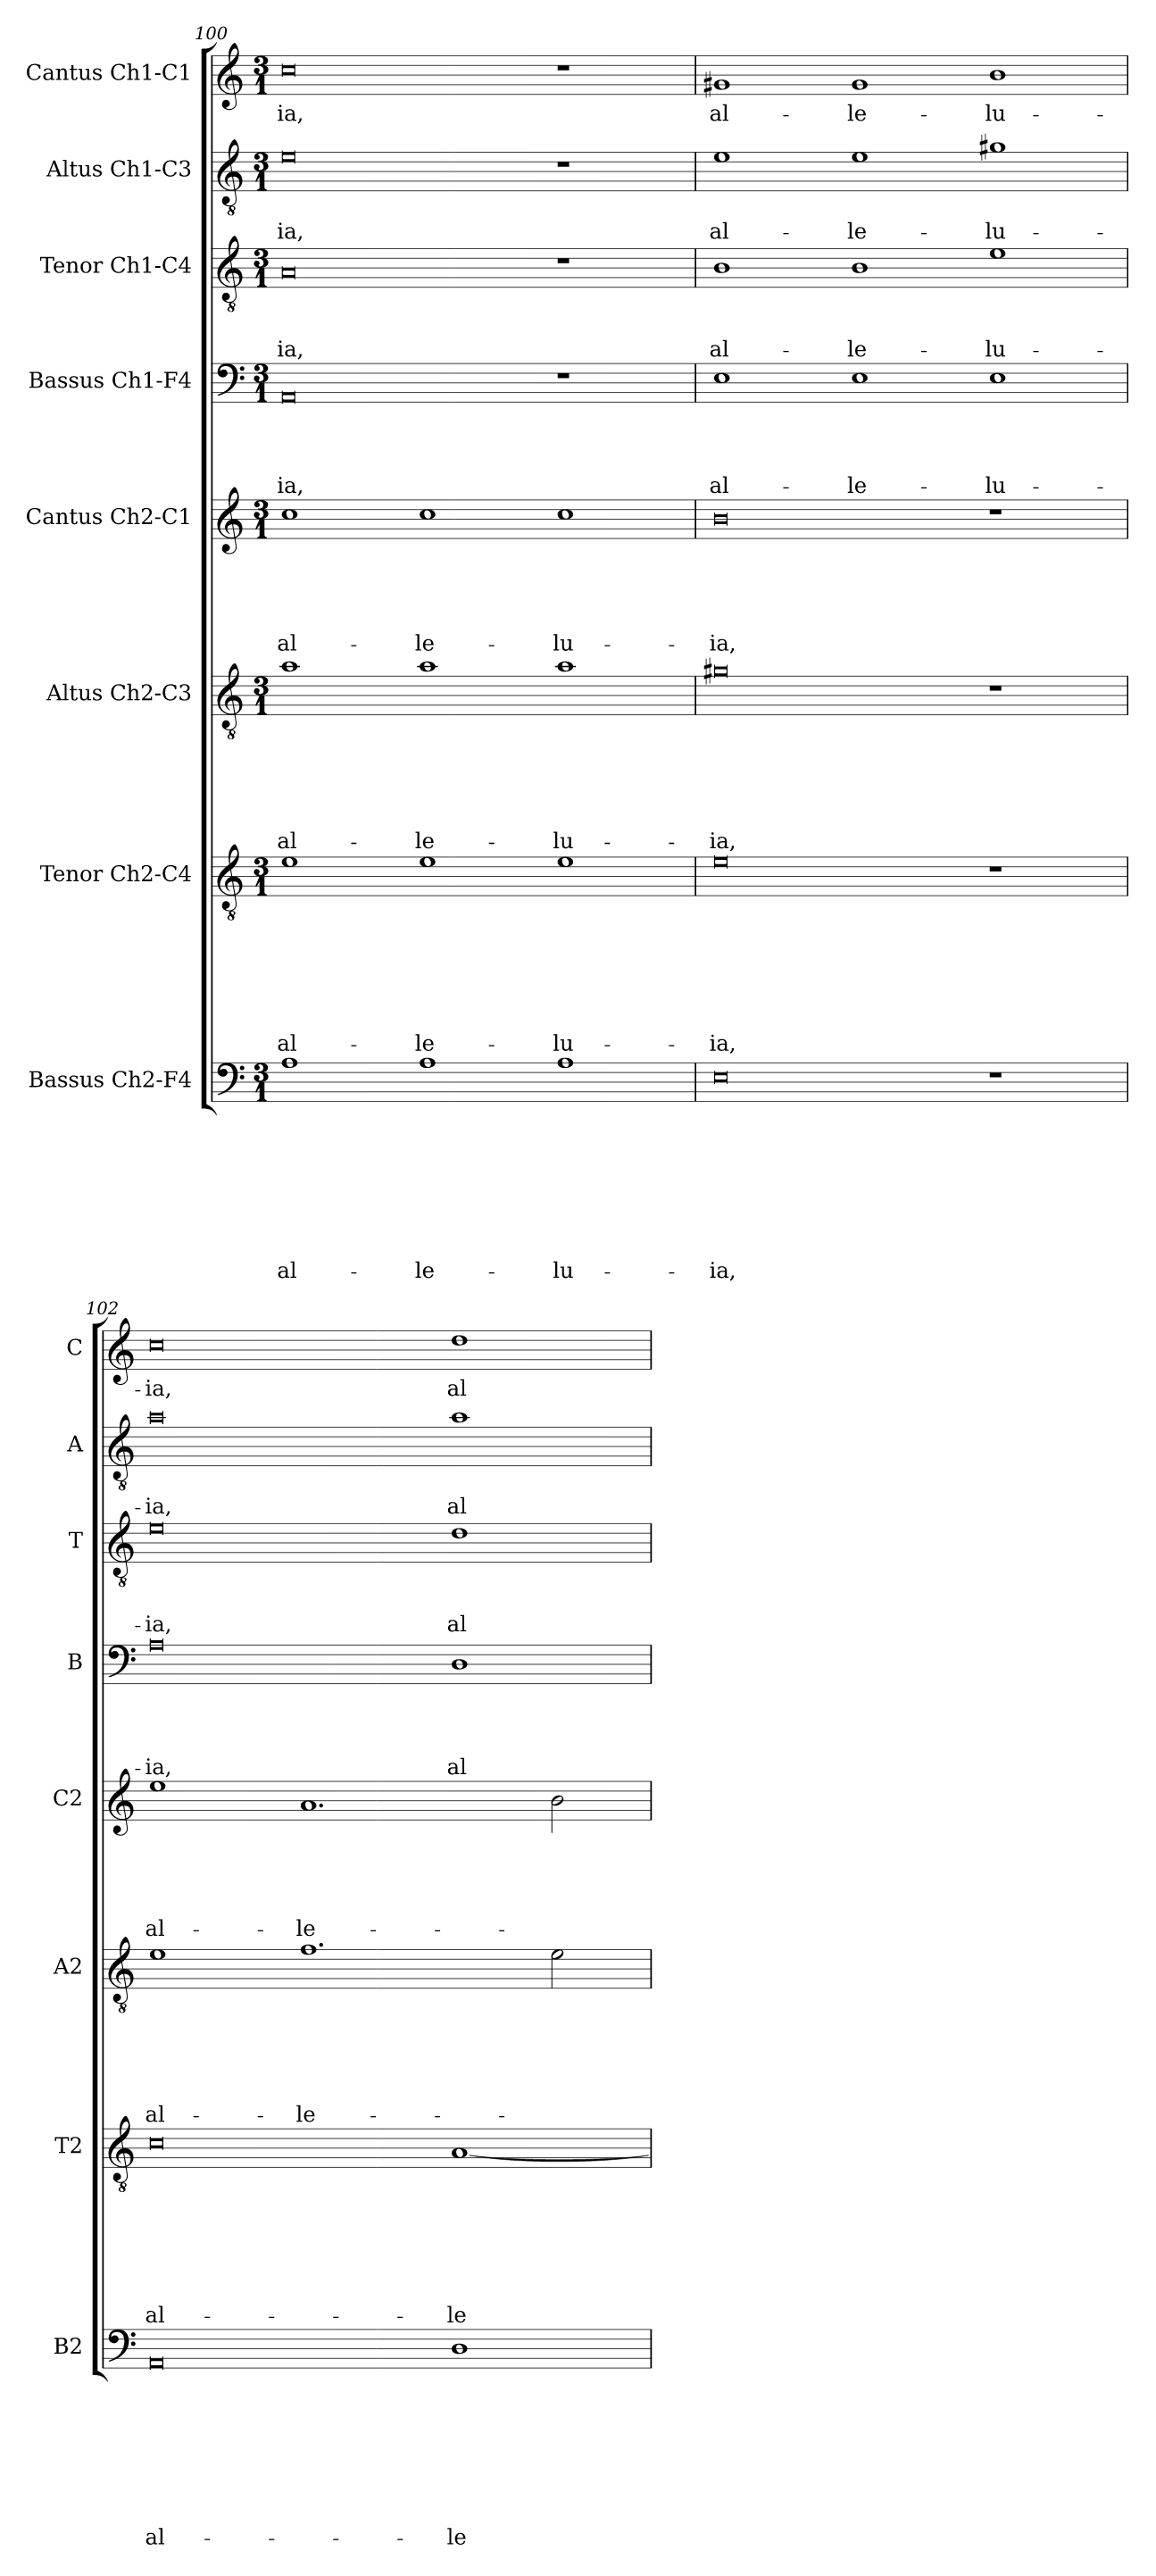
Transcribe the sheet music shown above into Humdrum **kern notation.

**kern	**text	**text	**text	**text	**text	**text	**text	**text	**kern	**text	**text	**text	**text	**text	**text	**text	**kern	**text	**text	**text	**text	**text	**text	**kern	**text	**text	**text	**text	**text	**kern	**text	**text	**text	**text	**kern	**text	**text	**text	**kern	**text	**text	**kern	**text
*part8	*part8	*part8	*part8	*part8	*part8	*part8	*part8	*part8	*part7	*part7	*part7	*part7	*part7	*part7	*part7	*part7	*part6	*part6	*part6	*part6	*part6	*part6	*part6	*part5	*part5	*part5	*part5	*part5	*part5	*part4	*part4	*part4	*part4	*part4	*part3	*part3	*part3	*part3	*part2	*part2	*part2	*part1	*part1
*staff8	*staff8	*staff8	*staff8	*staff8	*staff8	*staff8	*staff8	*staff8	*staff7	*staff7	*staff7	*staff7	*staff7	*staff7	*staff7	*staff7	*staff6	*staff6	*staff6	*staff6	*staff6	*staff6	*staff6	*staff5	*staff5	*staff5	*staff5	*staff5	*staff5	*staff4	*staff4	*staff4	*staff4	*staff4	*staff3	*staff3	*staff3	*staff3	*staff2	*staff2	*staff2	*staff1	*staff1
*I"Bassus Ch2-F4	*	*	*	*	*	*	*	*	*I"Tenor Ch2-C4	*	*	*	*	*	*	*	*I"Altus Ch2-C3	*	*	*	*	*	*	*I"Cantus Ch2-C1	*	*	*	*	*	*I"Bassus Ch1-F4	*	*	*	*	*I"Tenor Ch1-C4	*	*	*	*I"Altus Ch1-C3	*	*	*I"Cantus Ch1-C1	*
*I'B2	*	*	*	*	*	*	*	*	*I'T2	*	*	*	*	*	*	*	*I'A2	*	*	*	*	*	*	*I'C2	*	*	*	*	*	*I'B	*	*	*	*	*I'T	*	*	*	*I'A	*	*	*I'C	*
*clefF4	*	*	*	*	*	*	*	*	*clefGv2	*	*	*	*	*	*	*	*clefGv2	*	*	*	*	*	*	*clefG2	*	*	*	*	*	*clefF4	*	*	*	*	*clefGv2	*	*	*	*clefGv2	*	*	*clefG2	*
*k[]	*	*	*	*	*	*	*	*	*k[]	*	*	*	*	*	*	*	*k[]	*	*	*	*	*	*	*k[]	*	*	*	*	*	*k[]	*	*	*	*	*k[]	*	*	*	*k[]	*	*	*k[]	*
*C:	*	*	*	*	*	*	*	*	*C:	*	*	*	*	*	*	*	*C:	*	*	*	*	*	*	*C:	*	*	*	*	*	*C:	*	*	*	*	*C:	*	*	*	*C:	*	*	*C:	*
*M3/1	*	*	*	*	*	*	*	*	*M3/1	*	*	*	*	*	*	*	*M3/1	*	*	*	*	*	*	*M3/1	*	*	*	*	*	*M3/1	*	*	*	*	*M3/1	*	*	*	*M3/1	*	*	*M3/1	*
=100	=100	=100	=100	=100	=100	=100	=100	=100	=100	=100	=100	=100	=100	=100	=100	=100	=100	=100	=100	=100	=100	=100	=100	=100	=100	=100	=100	=100	=100	=100	=100	=100	=100	=100	=100	=100	=100	=100	=100	=100	=100	=100	=100
!	!	!	!	!	!	!	!	!LO:LY:b	!	!	!	!	!	!	!	!LO:LY:b	!	!	!	!	!	!	!LO:LY:b	!	!	!	!	!	!LO:LY:b	!	!	!	!	!LO:LY:b	!	!	!	!LO:LY:b	!	!	!LO:LY:b	!	!LO:LY:b
1A	.	.	.	.	.	.	.	al-	1e	.	.	.	.	.	.	al-	1a	.	.	.	.	.	al-	1cc	.	.	.	.	al-	0AA	.	.	.	-ia,	0A	.	.	-ia,	0e	.	-ia,	0cc	-ia,
!	!	!	!	!	!	!	!	!LO:LY:b	!	!	!	!	!	!	!	!LO:LY:b	!	!	!	!	!	!	!LO:LY:b	!	!	!	!	!	!LO:LY:b	!	!	!	!	!	!	!	!	!	!	!	!	!	!
1A	.	.	.	.	.	.	.	-le-	1e	.	.	.	.	.	.	-le-	1a	.	.	.	.	.	-le-	1cc	.	.	.	.	-le-	.	.	.	.	.	.	.	.	.	.	.	.	.	.
!	!	!	!	!	!	!	!	!LO:LY:b	!	!	!	!	!	!	!	!LO:LY:b	!	!	!	!	!	!	!LO:LY:b	!	!	!	!	!	!LO:LY:b	!	!	!	!	!	!	!	!	!	!	!	!	!	!
1A	.	.	.	.	.	.	.	-lu-	1e	.	.	.	.	.	.	-lu-	1a	.	.	.	.	.	-lu-	1cc	.	.	.	.	-lu-	1r	.	.	.	.	1r	.	.	.	1r	.	.	1r	.
=101	=101	=101	=101	=101	=101	=101	=101	=101	=101	=101	=101	=101	=101	=101	=101	=101	=101	=101	=101	=101	=101	=101	=101	=101	=101	=101	=101	=101	=101	=101	=101	=101	=101	=101	=101	=101	=101	=101	=101	=101	=101	=101	=101
!	!	!	!	!	!	!	!	!LO:LY:b	!	!	!	!	!	!	!	!LO:LY:b	!	!	!	!	!	!	!LO:LY:b	!	!	!	!	!	!LO:LY:b	!	!	!	!	!LO:LY:b	!	!	!	!LO:LY:b	!	!	!LO:LY:b	!	!LO:LY:b
0E	.	.	.	.	.	.	.	-ia,	0e	.	.	.	.	.	.	-ia,	0g#X	.	.	.	.	.	-ia,	0b	.	.	.	.	-ia,	1E	.	.	.	al-	1B	.	.	al-	1e	.	al-	1g#X	al-
!	!	!	!	!	!	!	!	!	!	!	!	!	!	!	!	!	!	!	!	!	!	!	!	!	!	!	!	!	!	!	!	!	!	!LO:LY:b	!	!	!	!LO:LY:b	!	!	!LO:LY:b	!	!LO:LY:b
.	.	.	.	.	.	.	.	.	.	.	.	.	.	.	.	.	.	.	.	.	.	.	.	.	.	.	.	.	.	1E	.	.	.	-le-	1B	.	.	-le-	1e	.	-le-	1g#	-le-
!	!	!	!	!	!	!	!	!	!	!	!	!	!	!	!	!	!	!	!	!	!	!	!	!	!	!	!	!	!	!	!	!	!	!LO:LY:b	!	!	!	!LO:LY:b	!	!	!LO:LY:b	!	!LO:LY:b
1r	.	.	.	.	.	.	.	.	1r	.	.	.	.	.	.	.	1r	.	.	.	.	.	.	1r	.	.	.	.	.	1E	.	.	.	-lu-	1e	.	.	-lu-	1g#X	.	-lu-	1b	-lu-
=102	=102	=102	=102	=102	=102	=102	=102	=102	=102	=102	=102	=102	=102	=102	=102	=102	=102	=102	=102	=102	=102	=102	=102	=102	=102	=102	=102	=102	=102	=102	=102	=102	=102	=102	=102	=102	=102	=102	=102	=102	=102	=102	=102
!	!	!	!	!	!	!	!	!LO:LY:b	!	!	!	!	!	!	!	!LO:LY:b	!	!	!	!	!	!	!LO:LY:b	!	!	!	!	!	!LO:LY:b	!	!	!	!	!LO:LY:b	!	!	!	!LO:LY:b	!	!	!LO:LY:b	!	!LO:LY:b
0AA	.	.	.	.	.	.	.	al-	0c	.	.	.	.	.	.	al-	1e	.	.	.	.	.	al-	1ee	.	.	.	.	al-	0A	.	.	.	-ia,	0e	.	.	-ia,	0a	.	-ia,	0cc	-ia,
!	!	!	!	!	!	!	!	!	!	!	!	!	!	!	!	!	!	!	!	!	!	!	!LO:LY:b	!	!	!	!	!	!LO:LY:b	!	!	!	!	!	!	!	!	!	!	!	!	!	!
.	.	.	.	.	.	.	.	.	.	.	.	.	.	.	.	.	1.f	.	.	.	.	.	-le-	1.a	.	.	.	.	-le-	.	.	.	.	.	.	.	.	.	.	.	.	.	.
!	!	!	!	!	!	!	!	!LO:LY:b	!	!	!	!	!	!	!	!LO:LY:b	!	!	!	!	!	!	!	!	!	!	!	!	!	!	!	!	!	!LO:LY:b	!	!	!	!LO:LY:b	!	!	!LO:LY:b	!	!LO:LY:b
1D	.	.	.	.	.	.	.	-le-	[1A	.	.	.	.	.	.	-le-	.	.	.	.	.	.	.	.	.	.	.	.	.	1D	.	.	.	al-	1d	.	.	al-	1a	.	al-	1dd	al-
.	.	.	.	.	.	.	.	.	.	.	.	.	.	.	.	.	2e\	.	.	.	.	.	.	2b\	.	.	.	.	.	.	.	.	.	.	.	.	.	.	.	.	.	.	.
=	=	=	=	=	=	=	=	=	=	=	=	=	=	=	=	=	=	=	=	=	=	=	=	=	=	=	=	=	=	=	=	=	=	=	=	=	=	=	=	=	=	=	=
*-	*-	*-	*-	*-	*-	*-	*-	*-	*-	*-	*-	*-	*-	*-	*-	*-	*-	*-	*-	*-	*-	*-	*-	*-	*-	*-	*-	*-	*-	*-	*-	*-	*-	*-	*-	*-	*-	*-	*-	*-	*-	*-	*-
